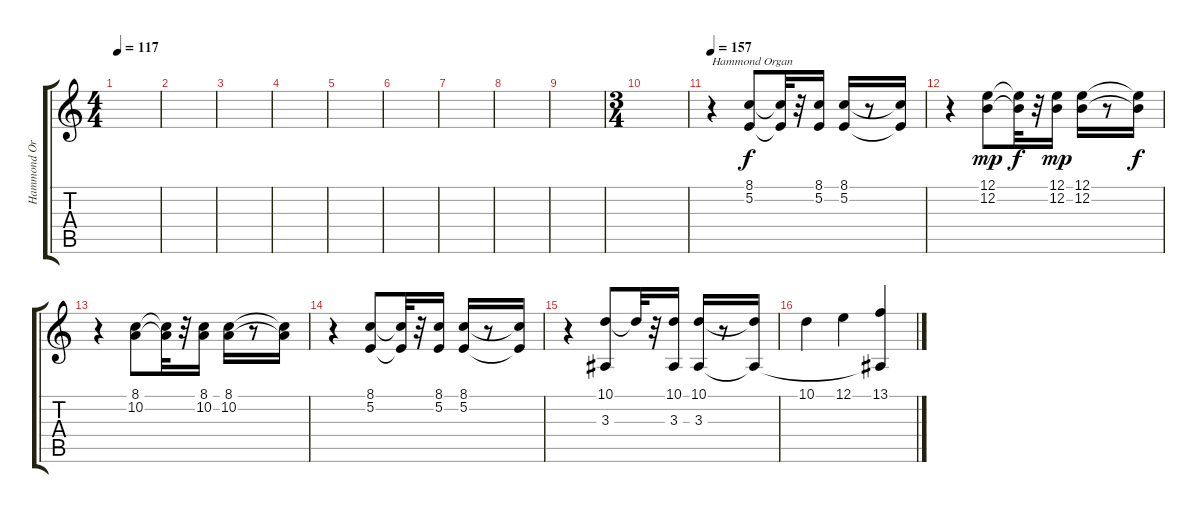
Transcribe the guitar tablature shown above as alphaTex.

\track ("Hammond Organ" "Hammond Or") {instrument drawbarorgan}
\staff {score tabs}
\tuning (E4 B3 G3 D3 A2 E2) {hide}
\ts (4 4)
\tempo 117
\clef g2
\ks c
|
|
|
|
|
|
|
|
|
\ts (3 4)
|
\tempo 157
r.4{txt "Hammond Organ" volume 11 balance 8 instrument drawbarorgan} (8.1 5.2).8 (8.1{t} 5.2{t}).32 r.32 (8.1 5.2).16 (8.1 5.2).16 r.8 (8.1{t} 5.2{t}).16 |
r.4 (12.1 12.2).8{dy mp} (12.1{t} 12.2{t}).32{dy f} r.32 (12.1 12.2).16{dy mp} (12.1 12.2).16 r.8 (12.1{t} 12.2{t}).16{dy f} |
r.4 (8.1 10.2).8 (8.1{t} 10.2{t}).32 r.32 (8.1 10.2).16 (8.1 10.2).16 r.8 (8.1{t} 10.2{t}).16 |
r.4 (8.1 5.2).8 (8.1{t} 5.2{t}).32 r.32 (8.1 5.2).16 (8.1 5.2).16 r.8 (8.1{t} 5.2{t}).16 |
r.4 (10.1 3.3).8 10.1{t}.32 r.32 (10.1 3.3).16 (10.1 3.3).16 r.8 (10.1{t} 3.3{t}).16 |
10.1.4 12.1.4 (13.1 3.3{t}).4
